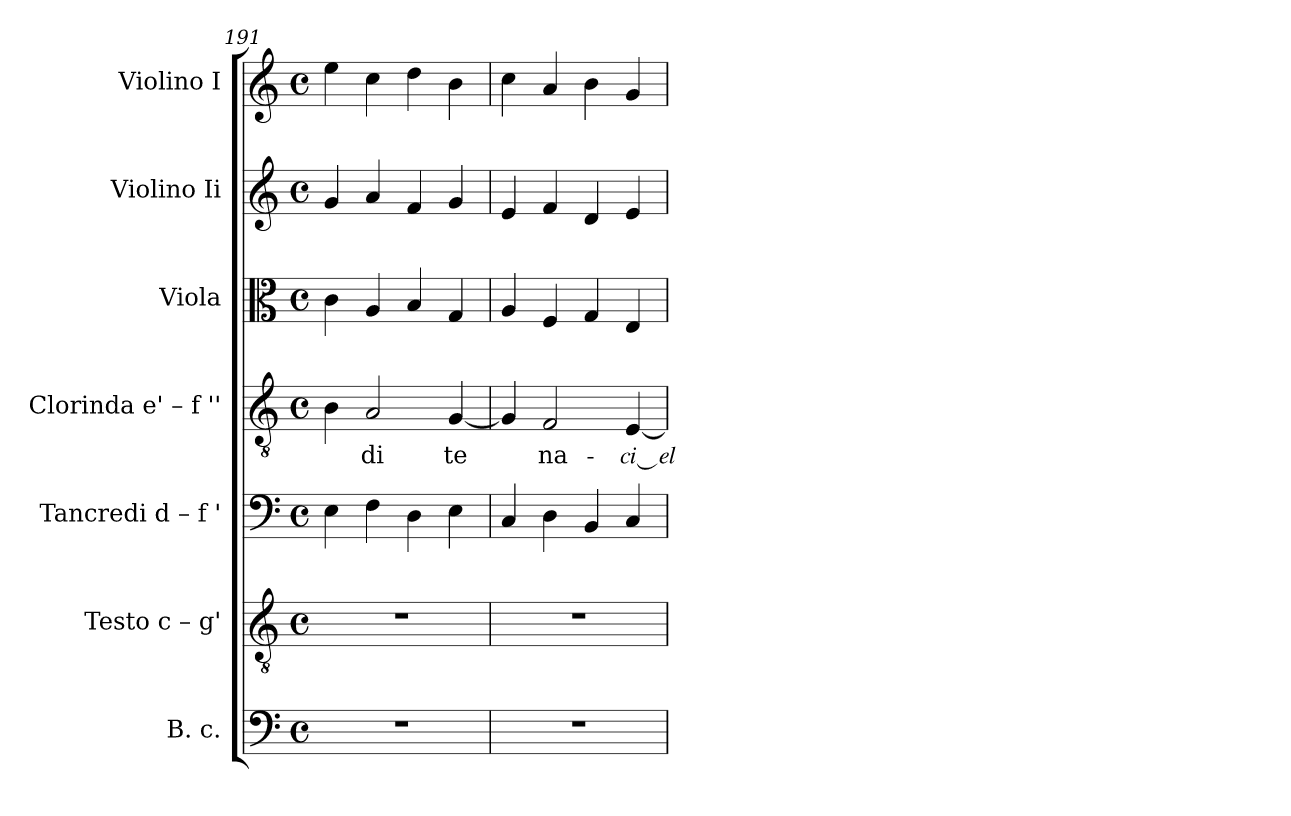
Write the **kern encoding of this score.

**kern	**kern	**kern	**kern	**text	**kern	**kern	**kern	**text
*part7	*part6	*part5	*part4	*part4	*part3	*part2	*part1	*part1
*staff7	*staff6	*staff5	*staff4	*staff4	*staff3	*staff2	*staff1	*staff1
*I"B. c.	*I"Testo  c – g'	*I"Tancredi  d – f '	*I"Clorinda  e' – f ''	*	*I"Viola	*I"Violino Ii	*I"Violino I	*
*clefF4	*clefGv2	*clefF4	*clefGv2	*	*clefC3	*clefG2	*clefG2	*
*k[]	*k[]	*k[]	*k[]	*	*k[]	*k[]	*k[]	*
*C:	*C:	*C:	*C:	*	*C:	*C:	*C:	*
*M4/4	*M4/4	*M4/4	*M4/4	*	*M4/4	*M4/4	*M4/4	*
*met(c)	*met(c)	*met(c)	*met(c)	*	*met(c)	*met(c)	*met(c)	*
=191	=191	=191	=191	=191	=191	=191	=191	=191
!	!	!	!	!LO:LY:b:cj	!	!	!	!LO:LY:b:cj
1r	1r	4E\	4B\	--	4c\	4g/	4ee\	.
!	!	!	!	!LO:LY:b:cj	!	!	!	!LO:LY:b:cj
.	.	4F\	2A/	-di	4A/	4a/	4cc\	.
!	!	!	!	!	!	!	!	!LO:LY:b:cj
.	.	4D\	.	.	4B/	4f/	4dd\	.
!	!	!	!	!LO:LY:b:cj	!	!	!	!LO:LY:b:cj
.	.	4E\	[<4G/	te-	4G/	4g/	4b\	.
=192	=192	=192	=192	=192	=192	=192	=192	=192
!	!	!	!	!LO:LY:b:cj	!	!	!	!LO:LY:b:cj
1r	1r	4C/	4G/]	--	4A/	4e/	4cc\	.
!	!	!	!	!LO:LY:b:cj	!	!	!	!LO:LY:b:cj
.	.	4D\	2F/	-na-	4F/	4f/	4a/	.
!	!	!	!	!	!	!	!	!LO:LY:b:cj
.	.	4BB/	.	.	4G/	4d/	4b\	.
!	!	!	!	!LO:LY:b:cj	!	!	!	!LO:LY:b:cj
.	.	4C/	[<4E/	-ci‿el-	4E/	4e/	4g/	.
=	=	=	=	=	=	=	=	=
*-	*-	*-	*-	*-	*-	*-	*-	*-
